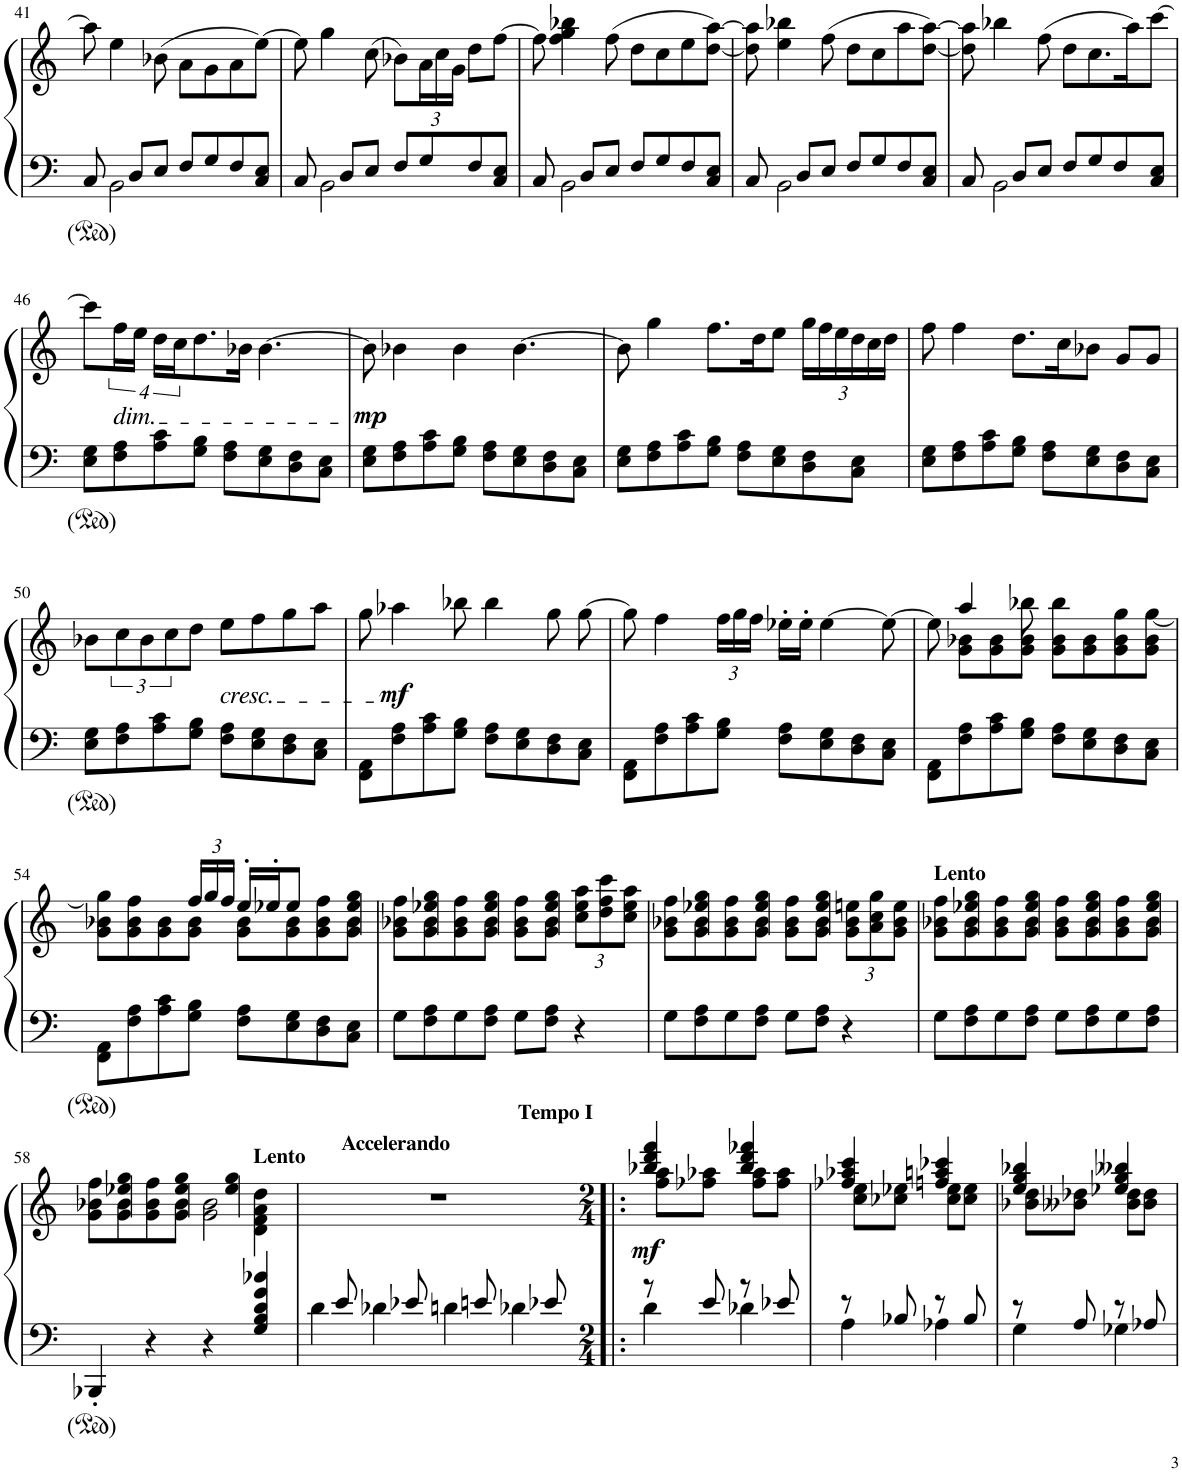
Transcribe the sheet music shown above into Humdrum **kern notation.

**kern	**kern	**dynam
*part1	*part1	*part1
*staff2	*staff1	*staff1/2
*I"Piano	*	*
*I'Pno.	*	*
!!LO:PB:g=z
*clefF4	*clefG2	*
*k[]	*k[]	*
*M4/4	*M4/4	*
=41	=41	=41
*^	*	*
8C/	8ryy	8aa\]	.
8ryy	2BB\	4ee\	.
8D/L	.	.	.
8E/J	.	(8b-X\	.
8F/L	.	8a\L	.
8G/	4.ryy	8g\	.
8F/	.	8a\	.
8C/ 8E/J	.	[8ee\J)	.
=42	=42	=42	=42
8C/	8ryy	8ee\]	.
8ryy	2BB\	4gg\	.
8D/L	.	.	.
8E/J	.	(8cc\	.
8F/L	.	8b-X\L)	.
*	*	*Xbrackettup	*
8G/	4.ryy	24a\L	.
.	.	24cc\	.
.	.	24g\JJ	.
8F/	.	8dd\L	.
8C/ 8E/J	.	[8ff\J	.
=43	=43	=43	=43
8C/	8ryy	8ff\]	.
8ryy	2BB\	4ff\ 4gg\ 4bb-X\	.
8D/L	.	.	.
8E/J	.	(8ff\	.
8F/L	.	8dd\L	.
8G/	4.ryy	8cc\	.
8F/	.	8ee\	.
8C/ 8E/J	.	[8dd\ [8aa\J)	.
=44	=44	=44	=44
8C/	8ryy	8dd\] 8aa\]	.
8ryy	2BB\	4ee\ 4bb-X\	.
8D/L	.	.	.
8E/J	.	(8ff\	.
8F/L	.	8dd\L	.
8G/	4.ryy	8cc\	.
8F/	.	8aa\	.
8C/ 8E/J	.	[8dd\ [8aa\J)	.
=45	=45	=45	=45
8C/	8ryy	8dd\] 8aa\]	.
8ryy	2BB\	4bb-X\	.
8D/L	.	.	.
8E/J	.	(8ff\	.
8F/L	.	8dd\L	.
8G/	4.ryy	8.cc\	.
8F/	.	.	.
.	.	16aa\K)	.
8C/ 8E/J	.	[8ccc\J	.
*v	*v	*	*
!!LO:LB:g=z
=46	=46	=46
8E\ 8G\L	8ccc\L]	.
!	!LO:TX:b:i:t=dim.	!
8F\ 8A\	16ff\L	.
.	16ee\JJ	.
8A\ 8c\	16dd\LL	.
.	16cc\J	.
8G\ 8B\J	8.dd\	.
8F\ 8A\L	.	.
.	16b-X\Jk	.
8E\ 8G\	[4.b-\	.
8D\ 8F\	.	.
8C\ 8E\J	.	.
=47	=47	=47
!	!	!LO:DY:b
8E\ 8G\L	8b-\]	mp
8F\ 8A\	4b-X\	.
8A\ 8c\	.	.
8G\ 8B\J	4b-\	.
8F\ 8A\L	.	.
8E\ 8G\	[4.b-\	.
8D\ 8F\	.	.
8C\ 8E\J	.	.
=48	=48	=48
8E\ 8G\L	8b-\]	.
8F\ 8A\	4gg\	.
8A\ 8c\	.	.
8G\ 8B\J	8.ff\L	.
8F\ 8A\L	.	.
.	16dd\K	.
8E\ 8G\	8ee\J	.
8D\ 8F\	24gg\LL	.
.	24ff\	.
.	24ee\	.
8C\ 8E\J	24dd\	.
.	24cc\	.
.	24dd\JJ	.
=49	=49	=49
8E\ 8G\L	8ff\	.
8F\ 8A\	4ff\	.
8A\ 8c\	.	.
8G\ 8B\J	8.dd\L	.
8F\ 8A\L	.	.
.	16cc\K	.
8E\ 8G\	8b-X\J	.
8D\ 8F\	8g/L	.
8C\ 8E\J	8g/J	.
!!LO:LB:g=z
=50	=50	=50
8E\ 8G\L	8b-X\L	.
*	*brackettup	*
8F\ 8A\	12cc\	.
.	12b-\	.
8A\ 8c\	.	.
.	12cc\	.
8G\ 8B\J	8dd\J	.
!	!LO:TX:b:i:t=cresc.	!
8F\ 8A\L	8ee\L	.
8E\ 8G\	8ff\	.
8D\ 8F\	8gg\	.
8C\ 8E\J	8aa\J	.
=51	=51	=51
8FF\ 8AA\L	8gg\	.
!	!	!LO:DY:b
8F\ 8A\	4aa-X\	mf
8A\ 8c\	.	.
8G\ 8B\J	8bb-X\	.
8F\ 8A\L	4bb-\	.
8E\ 8G\	.	.
8D\ 8F\	8gg\	.
8C\ 8E\J	[8gg\	.
=52	=52	=52
8FF\ 8AA\L	8gg\]	.
8F\ 8A\	4ff\	.
8A\ 8c\	.	.
*	*Xbrackettup	*
8G\ 8B\J	24ff\LL	.
.	24gg\	.
.	24ff\JJ	.
8F\ 8A\L	16ee-X'\LL	.
.	16ee-'\JJ	.
8E\ 8G\	[4ee-\	.
8D\ 8F\	.	.
8C\ 8E\J	8ee-\_	.
=53	=53	=53
*	*^	*
8FF\ 8AA\L	8ee-\]	8ryy	.
8F\ 8A\	4aa/	8g\ 8b-X\L	.
8A\ 8c\	.	8g\ 8b-\	.
8G\ 8B\J	8bb-X\	8g\ 8b-\J	.
8F\ 8A\L	4bb-\	8g\ 8b-\L	.
8E\ 8G\	.	8g\ 8b-\	.
8D\ 8F\	8gg\	8g\ 8b-\	.
8C\ 8E\J	[8gg\	8g\ 8b-\J	.
!!LO:LB:g=z	!!
=54	=54	=54	=54
8FF\ 8AA\L	8gg\]	8g\ 8b-X\L	.
8F\ 8A\	4ff\	8g\ 8b-\	.
8A\ 8c\	.	8g\ 8b-\	.
8G\ 8B\J	24ff/LL	8g\ 8b-\J	.
.	24gg/	.	.
.	24ff/JJ	.	.
8F\ 8A\L	16ee'/LL	8g\ 8b-\L	.
.	16ee-X'/J	.	.
8E\ 8G\	8ee-/J	8g\ 8b-\	.
8D\ 8F\	8ff\	8g\ 8b-\	.
8C\ 8E\J	8ee-/ 8gg/	8g\ 8b-\J	.
=55	=55	=55	=55
8G\L	8ff\	8g\ 8b-X\L	.
8F\ 8A\	8ee-X/ 8gg/	8g\ 8b-\	.
8G\	8ff\	8g\ 8b-\	.
8F\ 8A\J	8ee-/ 8gg/	8g\ 8b-\J	.
8G\L	8ff\	8g\ 8b-\L	.
8F\ 8A\J	8ee-/ 8gg/	8g\ 8b-\J	.
4r	12cc\ 12ee-\ 12aa\L	4ryy	.
.	12dd\ 12ff\ 12ccc\	.	.
.	12cc\ 12ee-\ 12aa\J	.	.
=56	=56	=56	=56
*^	*	*	*
8G\L	2.ryy	8ff\	8g\ 8b-X\L	.
8F\ 8A\	.	8ee-X/ 8gg/	8g\ 8b-\	.
8G\	.	8ff\	8g\ 8b-\	.
8F\ 8A\J	.	8ee-/ 8gg/	8g\ 8b-\J	.
8G\L	.	8ff\	8g\ 8b-\L	.
8F\ 8A\J	.	8ee-/ 8gg/	8g\ 8b-\J	.
4r	4ryy	12g\ 12b-\ 12een\L	4ryy	.
.	.	12a\ 12cc\ 12gg\	.	.
.	.	12g\ 12b-\ 12ee\J	.	.
*v	*v	*	*	*
=57	=57	=57	=57
!	!LO:TX:a:B:t=Lento	!	!
8G\L	8ff\	8g\ 8b-X\L	.
8F\ 8A\	8ee-X/ 8gg/	8g\ 8b-\	.
8G\	8ff\	8g\ 8b-\	.
8F\ 8A\J	8ee-/ 8gg/	8g\ 8b-\J	.
8G\L	8ff\	8g\ 8b-\L	.
8F\ 8A\	8ee-/ 8gg/	8g\ 8b-\	.
8G\	8ff\	8g\ 8b-\	.
8F\ 8A\J	8ee-/ 8gg/	8g\ 8b-\J	.
!!LO:LB:g=z	!!
=58	=58	=58	=58
4BBB-X'/	8ff\	8g\ 8b-X\L	.
.	8ee-X/ 8gg/	8g\ 8b-\	.
4r	8ff\	8g\ 8b-\	.
.	4ee-/ 4gg/	8g\ 8b-\J	.
4r	.	2g\ 2b-\	.
.	8ee-/ 8gg/	.	.
!	!LO:TX:a:B:t=Lento	!	!
4FF/ 4AA/ 4C/ 4F/ 4B-X/	4d\ 4f\ 4a\ 4dd\	.	.
=59	=59	=59	=59
*^	*	*	*
8ryy	4d\	1r	4ryy	.
8e/	.	.	.	.
!	!	!	!LO:TX:a:B:t=Accelerando	!
8ryy	4d-X\	.	2.ryy	.
8e-X/	.	.	.	.
8ryy	4dn\	.	.	.
8en/	.	.	.	.
8ryy	4d-X\	.	.	.
8e-X/	.	.	.	.
=60!|:	=60!|:	=60!|:	=60!|:	=60!|:
*M2/4	*	*M2/4	*	*
!	!	!LO:TX:a:B:t=Tempo I	!	!
!	!	!	!	!LO:DY:b
8r	4d\	4bb-X/ 4ddd/ 4fff/	8ff\ 8aa\L	mf
8e/	.	.	8ff-X\ 8aa-X\J	.
8r	4d-X\	4bb-/ 4ddd/ 4fff-X/	8ff-\ 8aa-\L	.
8e-X/	.	.	8ff-\ 8aa-\J	.
=61	=61	=61	=61	=61
8r	4A\	4ff-X/ 4aa-X/ 4ccc/	8cc\ 8ee\L	.
8B-X/	.	.	8cc-X\ 8ee-X\J	.
8r	4A-X\	4ffn/ 4aan/ 4ccc-X/	8cc-\ 8ee-\L	.
8B-/	.	.	8cc-\ 8ee-\J	.
=62	=62	=62	=62	=62
8r	4G\	4ee/ 4gg/ 4bb-X/	8b-X\ 8dd\L	.
8A/	.	.	8b--X\ 8dd-X\J	.
8r	4G-X\	4ee-X/ 4gg/ 4bb--X/	8b--\ 8dd-\L	.
8A-X/	.	.	8b--\ 8dd-\J	.
*v	*v	*	*	*
*	*v	*v	*
=	=	=
*-	*-	*-
